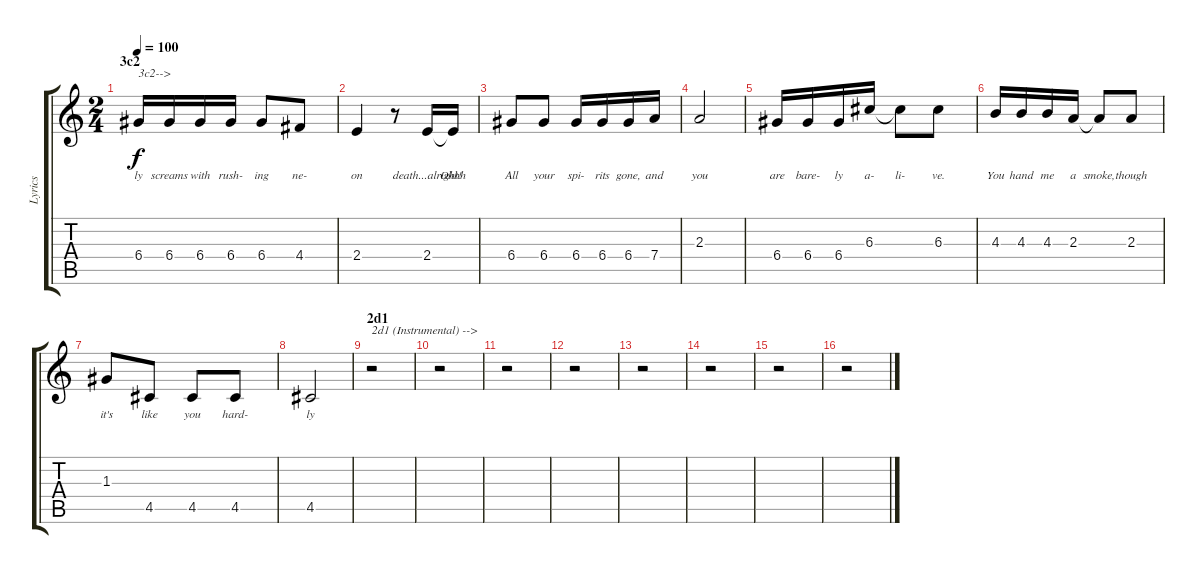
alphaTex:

\track ("Lyrics" "Lyrics") {instrument electricguitarjazz}
\staff {score tabs}
\tuning (E4 B3 G3 D3 A2 E2) {hide}
\ts (2 4)
\section ("" "3c2")
\tempo 100
\clef g2
\ks c
6.4.16{txt "3c2-->" lyrics (0 "ly") lyrics (1 "") lyrics (2 "") lyrics (3 "") lyrics (4 "") dy f} 6.4.16{lyrics (0 "screams") lyrics (1 "") lyrics (2 "") lyrics (3 "") lyrics (4 "")} 6.4.16{lyrics (0 "with") lyrics (1 "") lyrics (2 "") lyrics (3 "") lyrics (4 "")} 6.4.16{lyrics (0 "rush-") lyrics (1 "") lyrics (2 "") lyrics (3 "") lyrics (4 "")} 6.4.8{lyrics (0 "ing") lyrics (1 "") lyrics (2 "") lyrics (3 "") lyrics (4 "")} 4.4.8{lyrics (0 "ne-") lyrics (1 "") lyrics (2 "") lyrics (3 "") lyrics (4 "")} |
2.4.4{lyrics (0 "on") lyrics (1 "") lyrics (2 "") lyrics (3 "") lyrics (4 "")} r.8 2.4.16{lyrics (0 "death...alright!") lyrics (1 "") lyrics (2 "") lyrics (3 "") lyrics (4 "")} 2.4{t}.16{lyrics (0 "Ohhh") lyrics (1 "") lyrics (2 "") lyrics (3 "") lyrics (4 "")} |
6.4.8{lyrics (0 "All") lyrics (1 "") lyrics (2 "") lyrics (3 "") lyrics (4 "")} 6.4.8{lyrics (0 "your") lyrics (1 "") lyrics (2 "") lyrics (3 "") lyrics (4 "")} 6.4.16{lyrics (0 "spi-") lyrics (1 "") lyrics (2 "") lyrics (3 "") lyrics (4 "")} 6.4.16{lyrics (0 "rits") lyrics (1 "") lyrics (2 "") lyrics (3 "") lyrics (4 "")} 6.4.16{lyrics (0 "gone,") lyrics (1 "") lyrics (2 "") lyrics (3 "") lyrics (4 "")} 7.4.16{lyrics (0 "and") lyrics (1 "") lyrics (2 "") lyrics (3 "") lyrics (4 "")} |
2.3.2{lyrics (0 "you") lyrics (1 "") lyrics (2 "") lyrics (3 "") lyrics (4 "")} |
6.4.16{lyrics (0 "are") lyrics (1 "") lyrics (2 "") lyrics (3 "") lyrics (4 "")} 6.4.16{lyrics (0 "bare-") lyrics (1 "") lyrics (2 "") lyrics (3 "") lyrics (4 "")} 6.4.16{lyrics (0 "ly") lyrics (1 "") lyrics (2 "") lyrics (3 "") lyrics (4 "")} 6.3.16{lyrics (0 "a-") lyrics (1 "") lyrics (2 "") lyrics (3 "") lyrics (4 "")} 6.3{t}.8{lyrics (0 "li-") lyrics (1 "") lyrics (2 "") lyrics (3 "") lyrics (4 "")} 6.3.8{lyrics (0 "ve.") lyrics (1 "") lyrics (2 "") lyrics (3 "") lyrics (4 "")} |
4.3.16{lyrics (0 "You") lyrics (1 "") lyrics (2 "") lyrics (3 "") lyrics (4 "")} 4.3.16{lyrics (0 "hand") lyrics (1 "") lyrics (2 "") lyrics (3 "") lyrics (4 "")} 4.3.16{lyrics (0 "me") lyrics (1 "") lyrics (2 "") lyrics (3 "") lyrics (4 "")} 2.3.16{lyrics (0 "a") lyrics (1 "") lyrics (2 "") lyrics (3 "") lyrics (4 "")} 2.3{t}.8{lyrics (0 "smoke,") lyrics (1 "") lyrics (2 "") lyrics (3 "") lyrics (4 "")} 2.3.8{lyrics (0 "though") lyrics (1 "") lyrics (2 "") lyrics (3 "") lyrics (4 "")} |
1.3.8{lyrics (0 "it's") lyrics (1 "") lyrics (2 "") lyrics (3 "") lyrics (4 "")} 4.5.8{lyrics (0 "like") lyrics (1 "") lyrics (2 "") lyrics (3 "") lyrics (4 "")} 4.5.8{lyrics (0 "you") lyrics (1 "") lyrics (2 "") lyrics (3 "") lyrics (4 "")} 4.5.8{lyrics (0 "hard-") lyrics (1 "") lyrics (2 "") lyrics (3 "") lyrics (4 "")} |
4.5.2{lyrics (0 "ly") lyrics (1 "") lyrics (2 "") lyrics (3 "") lyrics (4 "")} |
\section ("" "2d1")
r.2{txt "2d1 (Instrumental) -->"} |
r.2 |
r.2 |
r.2 |
r.2 |
r.2 |
r.2 |
r.2
